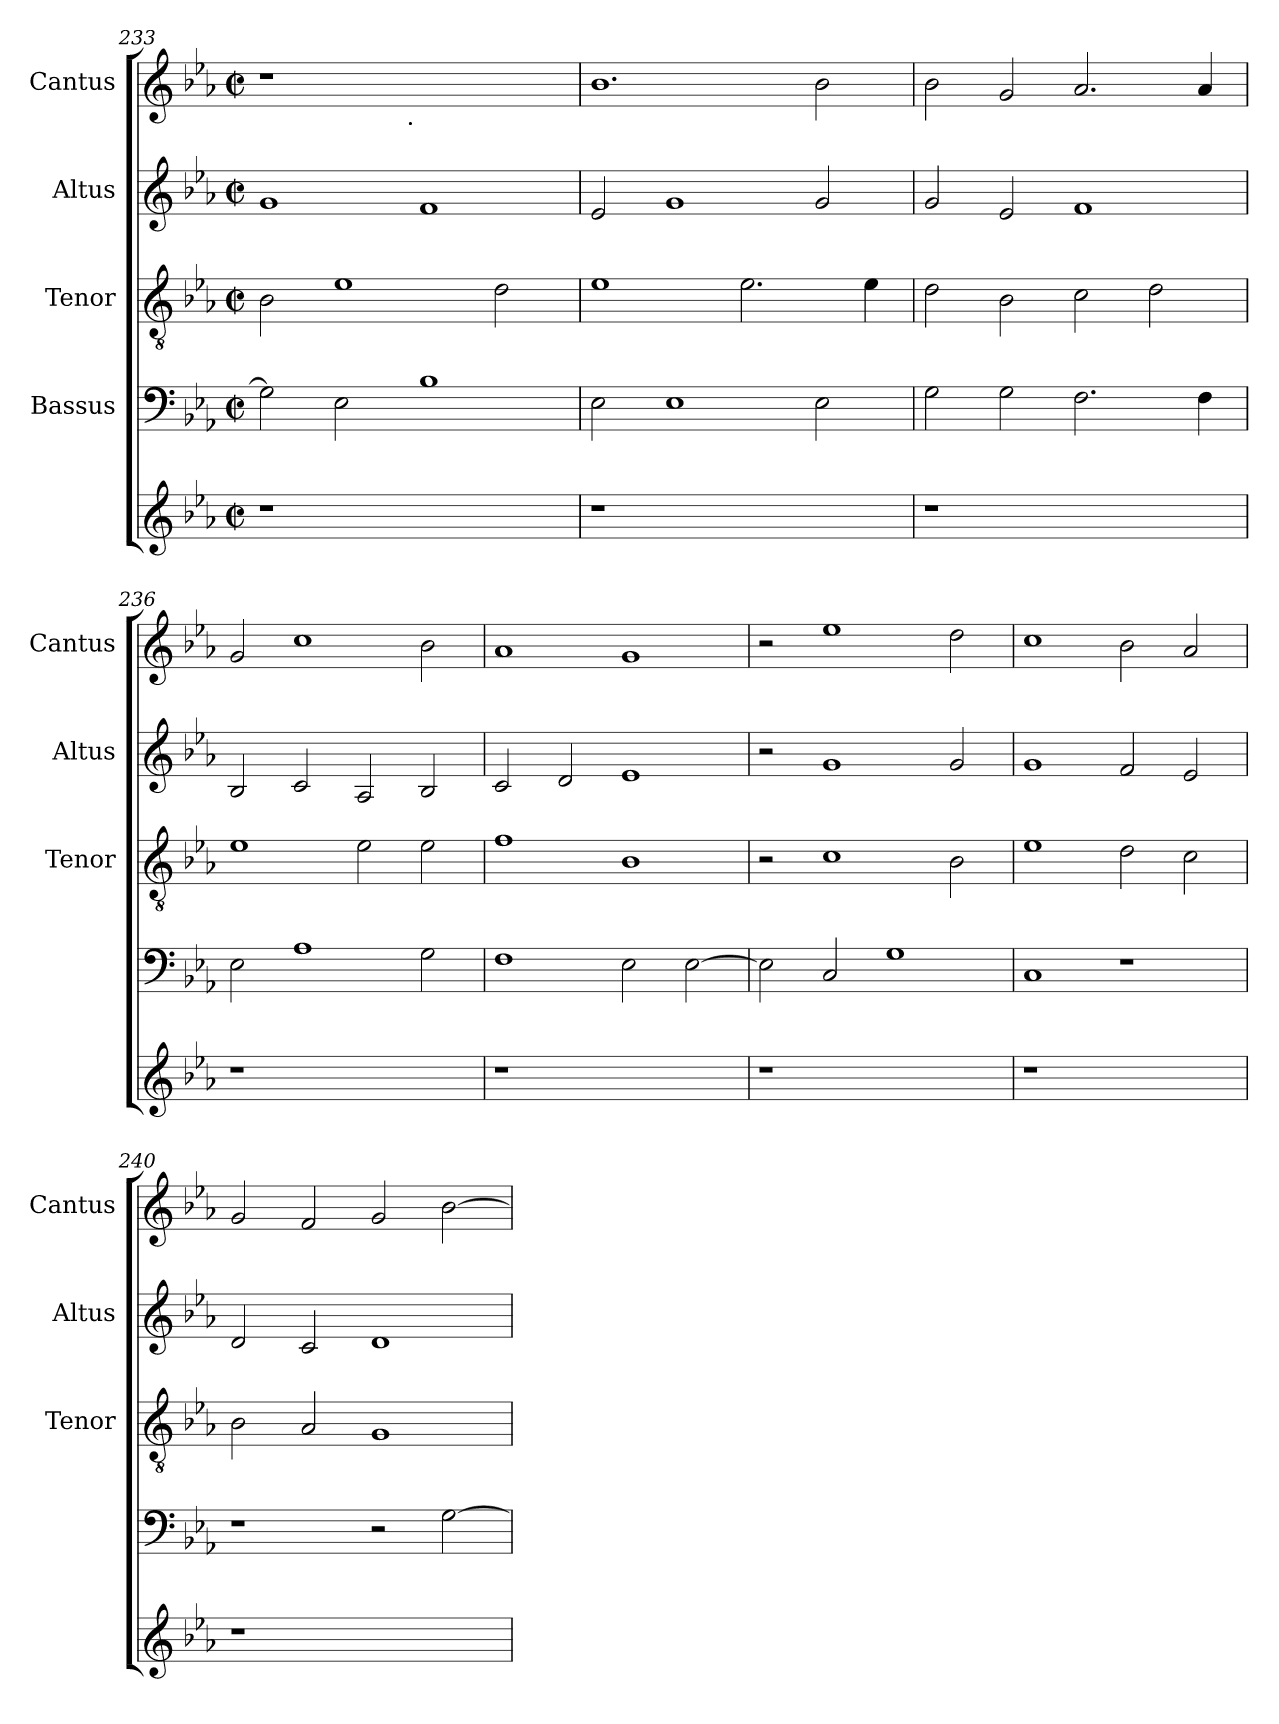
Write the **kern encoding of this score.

**kern	**kern	**kern	**kern	**kern
*part5	*part4	*part3	*part2	*part1
*staff5	*staff4	*staff3	*staff2	*staff1
*	*I"Bassus	*I"Tenor	*I"Altus	*I"Cantus
*	*	*I'Tenor	*I'Altus	*I'Cantus
*clefG2	*clefF4	*clefGv2	*clefG2	*clefG2
*k[b-e-a-]	*k[b-e-a-]	*k[b-e-a-]	*k[b-e-a-]	*k[b-e-a-]
*E-:	*E-:	*E-:	*E-:	*E-:
*M2/2	*M2/2	*M2/2	*M2/2	*M2/2
*met(c|)	*met(c|)	*met(c|)	*met(c|)	*met(c|)
=233	=233	=233	=233	=233
*	*	*	*	*^
1r	2G\]	2B-\	1g	1r	2ryy
.	2E-\	1e-	.	.	4...ryy
!	!	!	!	!	!LO:TX:b:t=.
.	.	.	.	.	1ryy
1ryy	1B-	.	1f	1ryy	.
.	.	2d\	.	.	.
.	.	.	.	.	32ryy
*	*	*	*	*v	*v
!!LO:LB:g=z
=234	=234	=234	=234	=234
1r	2E-\	1e-	2e-/	1.b-
.	1E-	.	1g	.
1ryy	.	2.e-\	.	.
.	2E-\	.	2g/	2b-\
.	.	4e-\	.	.
=235	=235	=235	=235	=235
1r	2G\	2d\	2g/	2b-\
.	2G\	2B-\	2e-/	2g/
1ryy	2.F\	2c\	1f	2.a-/
.	.	2d\	.	.
.	4F\	.	.	4a-/
=236	=236	=236	=236	=236
1r	2E-\	1e-	2B-/	2g/
.	1A-	.	2c/	1cc
1ryy	.	2e-\	2A-/	.
.	2G\	2e-\	2B-/	2b-\
=237	=237	=237	=237	=237
1r	1F	1f	2c/	1a-
.	.	.	2d/	.
1ryy	2E-\	1B-	1e-	1g
.	[>2E-\	.	.	.
=238	=238	=238	=238	=238
1r	2E-\]	2r	2r	2r
.	2C/	1c	1g	1ee-
1ryy	1G	.	.	.
.	.	2B-\	2g/	2dd\
!!LO:LB:g=z
=239	=239	=239	=239	=239
1r	1C	1e-	1g	1cc
1ryy	1r	2d\	2f/	2b-\
.	.	2c\	2e-/	2a-/
=240	=240	=240	=240	=240
1r	1r	2B-\	2d/	2g/
.	.	2A-/	2c/	2f/
1ryy	2r	1G	1d	2g/
.	[>2G\	.	.	[>2b-\
=	=	=	=	=
*-	*-	*-	*-	*-
